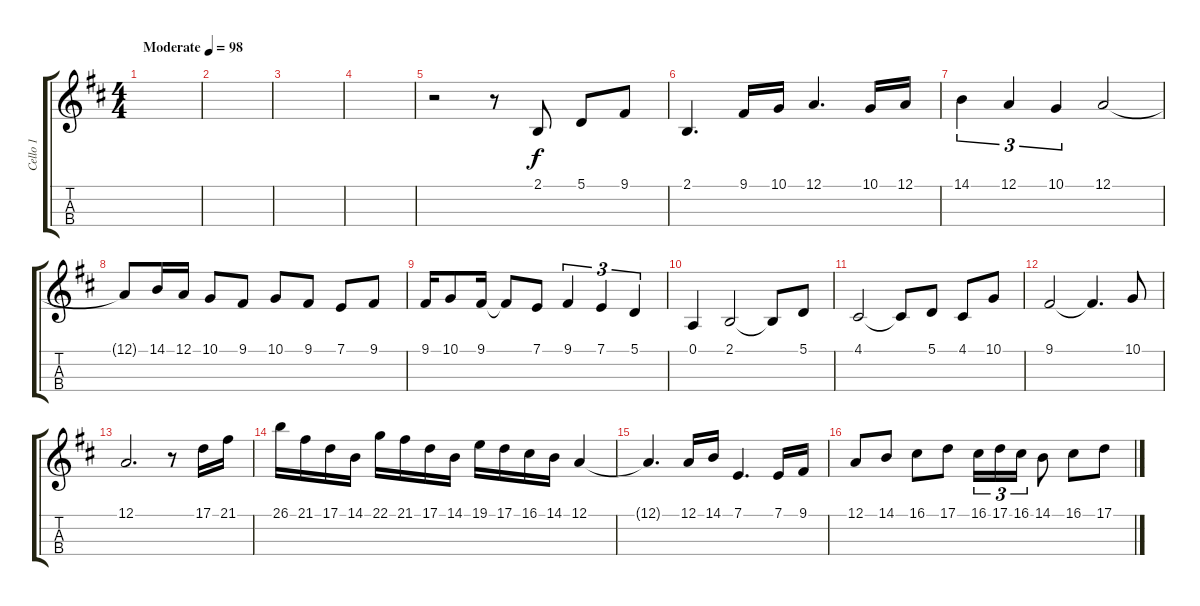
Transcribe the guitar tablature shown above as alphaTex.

\track ("Cello 1" "Cello 1") {instrument cello}
\staff {score tabs}
\tuning (A3 D3 G2 C2) {hide}
\ts (4 4)
\tempo (98 "Moderate")
\clef g2
\ks d
|
|
|
|
r.2 r.8 2.1.8 5.1.8 9.1.8 |
2.1.4{d} 9.1.16 10.1.16 12.1.4{d} 10.1.16 12.1.16 |
14.1.4{tu (3 2)} 12.1.4{tu (3 2)} 10.1.4{tu (3 2)} 12.1.2 |
12.1{t}.8 14.1.16 12.1.16 10.1.8 9.1.8 10.1.8 9.1.8 7.1.8 9.1.8 |
9.1.16 10.1.8 9.1.16 9.1{t}.8 7.1.8 9.1.4{tu (3 2)} 7.1.4{tu (3 2)} 5.1.4{tu (3 2)} |
0.1.4 2.1.2 2.1{t}.8 5.1.8 |
4.1.2 4.1{t}.8 5.1.8 4.1.8 10.1.8 |
9.1.2 9.1{t}.4{d} 10.1.8 |
12.1.2{d} r.8 17.1.16 21.1.16 |
26.1.16 21.1.16 17.1.16 14.1.16 22.1.16 21.1.16 17.1.16 14.1.16 19.1.16 17.1.16 16.1.16 14.1.16 12.1.4 |
12.1{t}.4{d} 12.1.16 14.1.16 7.1.4{d} 7.1.16 9.1.16 |
12.1.8 14.1.8 16.1.8 17.1.8 16.1.16{tu (3 2)} 17.1.16{tu (3 2)} 16.1.16{tu (3 2)} 14.1.8 16.1.8 17.1.8
